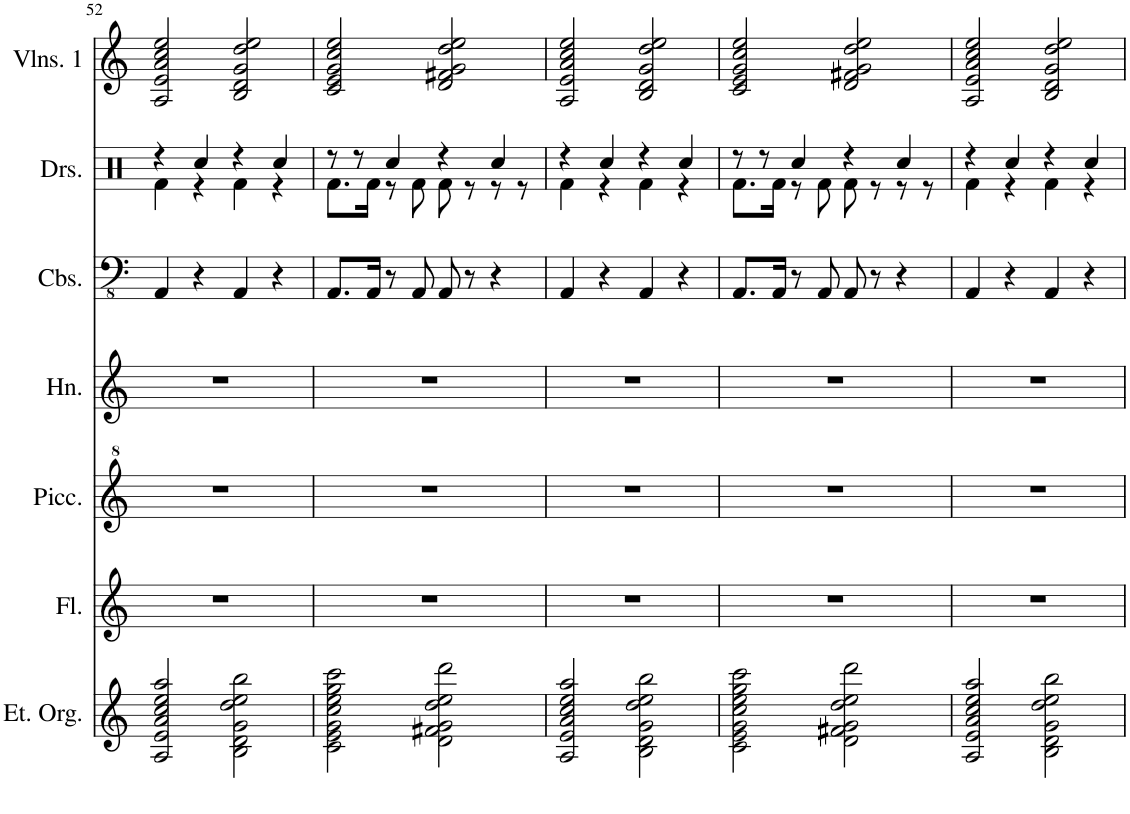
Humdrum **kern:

**kern	**kern	**kern	**kern	**kern	**kern	**kern
*part7	*part6	*part5	*part4	*part3	*part2	*part1
*staff7	*staff6	*staff5	*staff4	*staff3	*staff2	*staff1
*I"Electronic Organ	*I"Flute	*I"Piccolo	*I"Horn	*I"Contrabasses	*I"Drumset	*I"Violins 1
*I'Et. Org.	*I'Fl.	*I'Picc.	*I'Hn.	*I'Cbs.	*I'Drs.	*I'Vlns. 1
!!LO:PB:g=z
*clefG2	*clefG2	*clefG^2	*clefG2	*clefFv4	*clefX	*clefG2
*	*	*Trd-7c-12	*Trd4c7	*	*	*
*k[]	*k[]	*k[]	*k[]	*k[]	*k[]	*k[]
*M4/4	*M4/4	*M4/4	*M4/4	*M4/4	*M4/4	*M4/4
=52	=52	=52	=52	=52	=52	=52
*	*	*	*	*	*^	*
2A/ 2e/ 2a/ 2cc/ 2ee/ 2aa/	1r	1r	1r	4AAA/	4r	4f\	2A/ 2e/ 2a/ 2cc/ 2ee/
.	.	.	.	4r	4cc/	4r	.
2B\ 2d\ 2g\ 2dd\ 2ee\ 2bb\	.	.	.	4AAA/	4r	4f\	2B/ 2d/ 2g/ 2dd/ 2ee/
.	.	.	.	4r	4cc/	4r	.
=53	=53	=53	=53	=53	=53	=53	=53
2c\ 2e\ 2g\ 2cc\ 2ee\ 2gg\ 2ccc\	1r	1r	1r	8.AAA/L	8r	8.f\L	2c/ 2e/ 2g/ 2cc/ 2ee/
.	.	.	.	.	8r	.	.
.	.	.	.	16AAA/Jk	.	16f\Jk	.
.	.	.	.	8r	4cc/	8r	.
.	.	.	.	8AAA/	.	8f\	.
2d\ 2f#X\ 2g\ 2dd\ 2ee\ 2ddd\	.	.	.	8AAA/	4r	8f\	2d/ 2f#X/ 2g/ 2dd/ 2ee/
.	.	.	.	8r	.	8r	.
.	.	.	.	4r	4cc/	8r	.
.	.	.	.	.	.	8r	.
=54	=54	=54	=54	=54	=54	=54	=54
2A/ 2e/ 2a/ 2cc/ 2ee/ 2aa/	1r	1r	1r	4AAA/	4r	4f\	2A/ 2e/ 2a/ 2cc/ 2ee/
.	.	.	.	4r	4cc/	4r	.
2B\ 2d\ 2g\ 2dd\ 2ee\ 2bb\	.	.	.	4AAA/	4r	4f\	2B/ 2d/ 2g/ 2dd/ 2ee/
.	.	.	.	4r	4cc/	4r	.
=55	=55	=55	=55	=55	=55	=55	=55
2c\ 2e\ 2g\ 2cc\ 2ee\ 2gg\ 2ccc\	1r	1r	1r	8.AAA/L	8r	8.f\L	2c/ 2e/ 2g/ 2cc/ 2ee/
.	.	.	.	.	8r	.	.
.	.	.	.	16AAA/Jk	.	16f\Jk	.
.	.	.	.	8r	4cc/	8r	.
.	.	.	.	8AAA/	.	8f\	.
2d\ 2f#X\ 2g\ 2dd\ 2ee\ 2ddd\	.	.	.	8AAA/	4r	8f\	2d/ 2f#X/ 2g/ 2dd/ 2ee/
.	.	.	.	8r	.	8r	.
.	.	.	.	4r	4cc/	8r	.
.	.	.	.	.	.	8r	.
=56	=56	=56	=56	=56	=56	=56	=56
2A/ 2e/ 2a/ 2cc/ 2ee/ 2aa/	1r	1r	1r	4AAA/	4r	4f\	2A/ 2e/ 2a/ 2cc/ 2ee/
.	.	.	.	4r	4cc/	4r	.
2B\ 2d\ 2g\ 2dd\ 2ee\ 2bb\	.	.	.	4AAA/	4r	4f\	2B/ 2d/ 2g/ 2dd/ 2ee/
.	.	.	.	4r	4cc/	4r	.
*	*	*	*	*	*v	*v	*
=	=	=	=	=	=	=
*-	*-	*-	*-	*-	*-	*-
